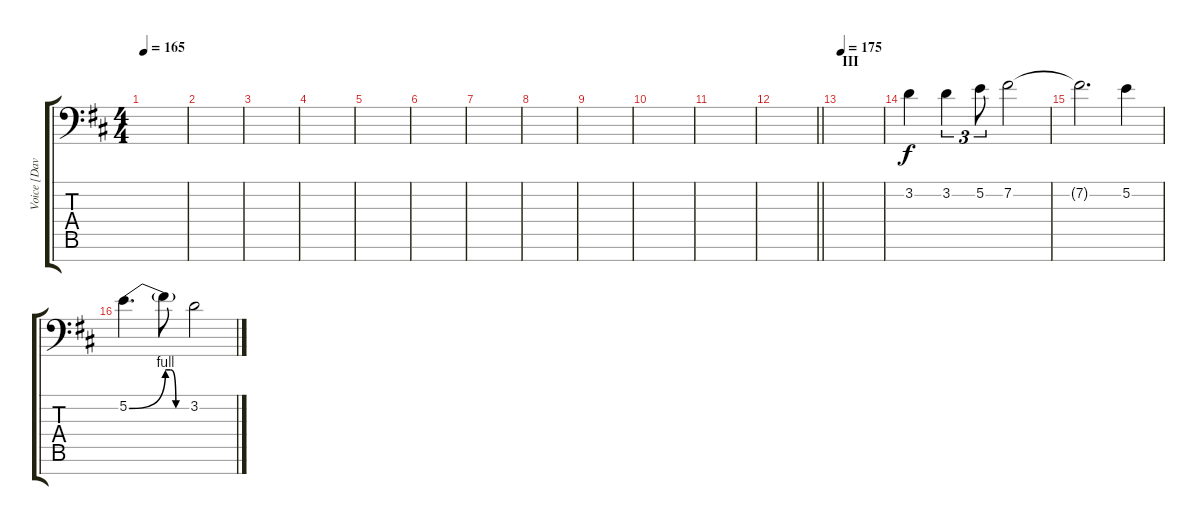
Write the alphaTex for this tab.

\track ("Voice [David Gilmour] / Brass" "Voice [Dav") {instrument lead1square}
\staff {score tabs}
\tuning (E4 B3 G3 D3 A2 E2 G1) {hide}
\ts (4 4)
\tempo 165
\clef f4
\ks d
|
|
|
|
|
|
|
|
|
|
|
\barLineRight lightlight
|
\section ("" "III")
\tempo 175
|
3.2.4 3.2.4{tu (3 2)} 5.2.8{tu (3 2)} 7.2.2 |
7.2{t}.2{d} 5.2.4 |
5.2{be (bend 0 0 60 4)}.4{d} 5.2{be (custom 0 4 15 4 30 0 60 0) t}.8 3.2.2
